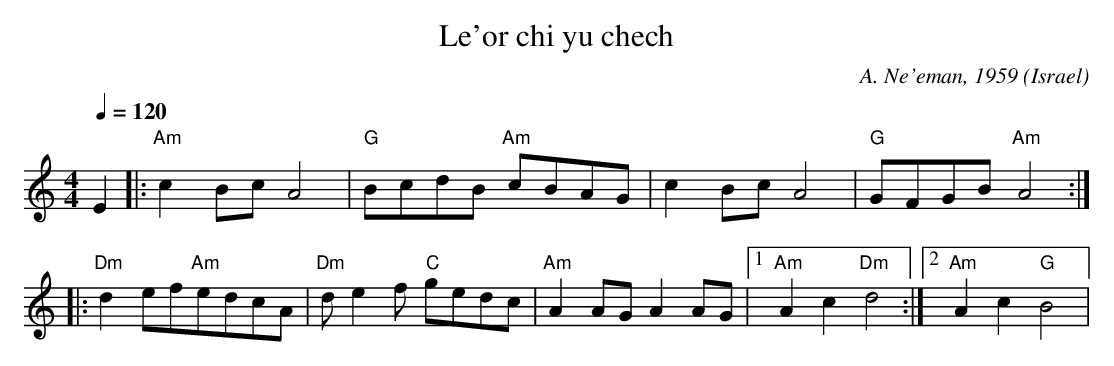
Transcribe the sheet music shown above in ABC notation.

X:1
T:Le'or chi yu chech
C:A. Ne'eman, 1959
O:Israel
L:1/8
M:4/4
Q:1/4=120
K:Am
E2|: "Am"c2 Bc A4| "G"BcdB "Am"cBAG| c2 Bc A4| "G"GFGB "Am"A4 :|\
|:"Dm"d2 ef"Am"edcA| "Dm"d e2 f "C"gedc| "Am"A2 AG A2 AG|[1 "Am"A2 c2 "Dm"d4:|[2"Am"A2 c2 "G"B4|
